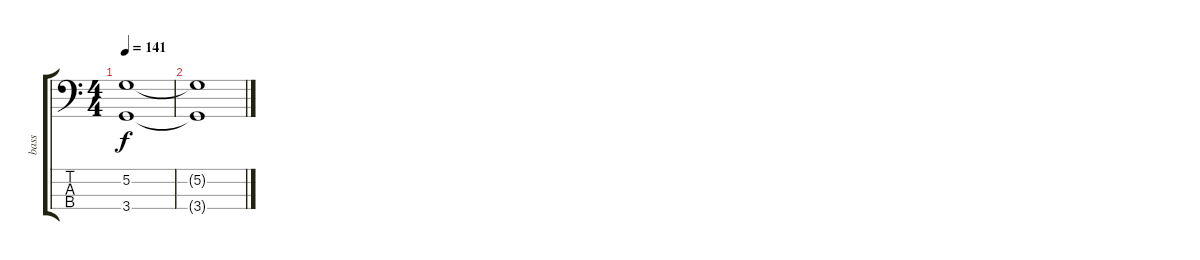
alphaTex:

\track ("bass" "bass") {instrument electricbassfinger}
\staff {score tabs}
\tuning (G2 D2 A1 E1) {hide}
\ts (4 4)
\tempo 141
\clef f4
\ks c
(5.2 3.4).1{dy f} |
(5.2{t} 3.4{t}).1
